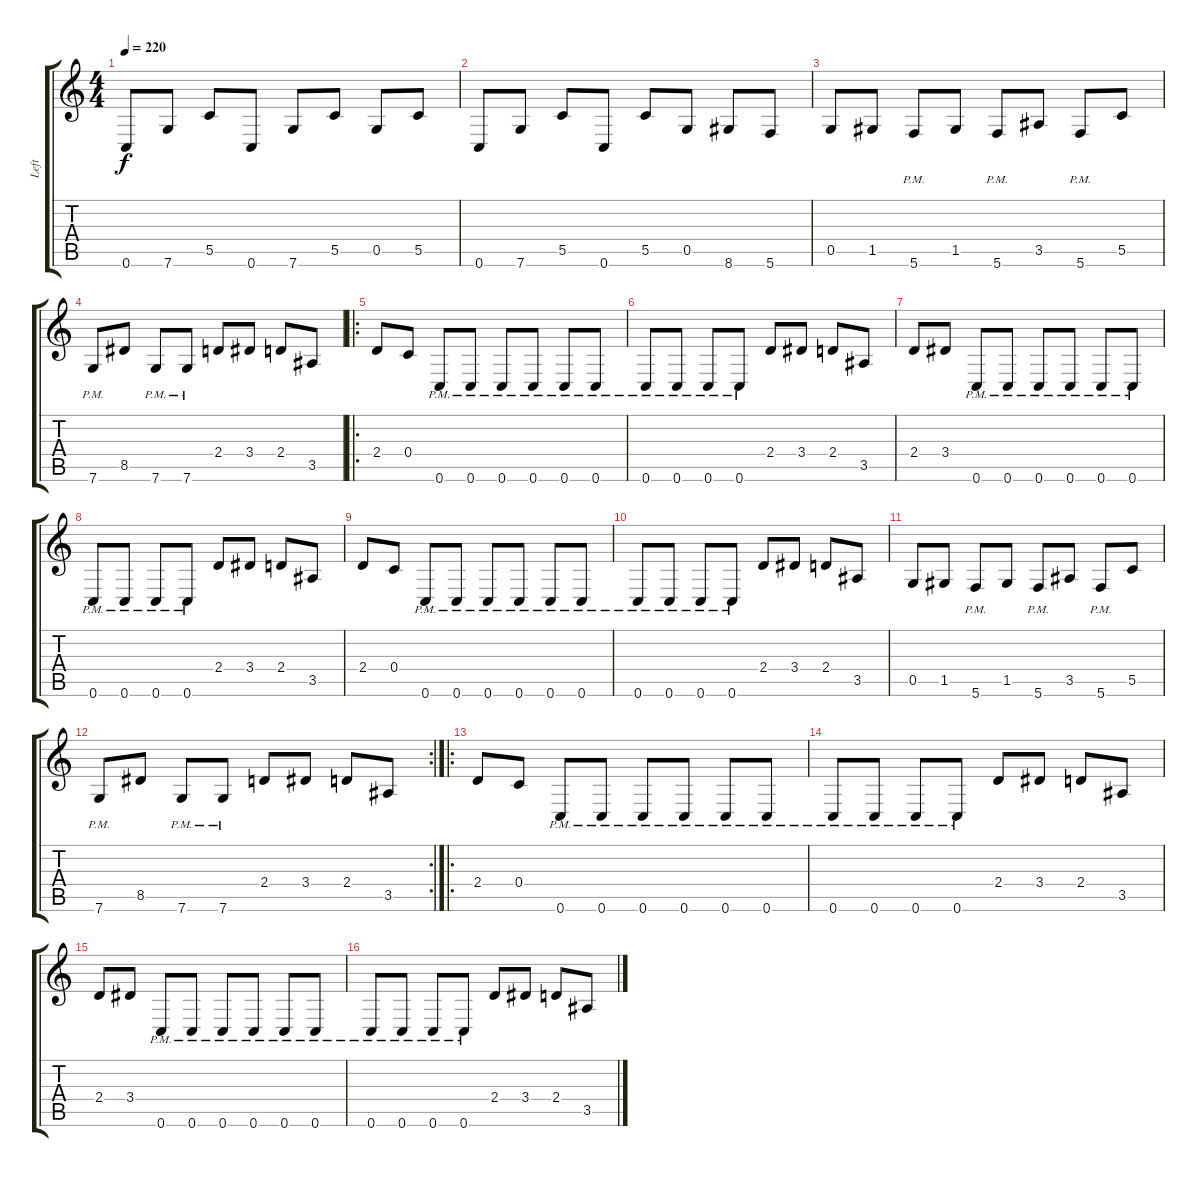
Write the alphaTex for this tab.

\track ("Left" "Left") {instrument distortionguitar}
\staff {score tabs}
\tuning (D4 A3 F3 C3 G2 C2) {hide}
\ts (4 4)
\tempo 220
\clef g2
\ks c
0.6.8{dy f} 7.6.8 5.5.8 0.6.8 7.6.8 5.5.8 0.5.8 5.5.8 |
0.6.8 7.6.8 5.5.8 0.6.8 5.5.8 0.5.8 8.6.8 5.6.8 |
0.5.8 1.5.8 5.6{pm}.8 1.5.8 5.6{pm}.8 3.5.8 5.6{pm}.8 5.5.8 |
7.6{pm}.8 8.5.8 7.6{pm}.8 7.6{pm}.8 2.4.8 3.4.8 2.4.8 3.5.8 |
\ro
2.4.8 0.4.8 0.6{pm}.8 0.6{pm}.8 0.6{pm}.8 0.6{pm}.8 0.6{pm}.8 0.6{pm}.8 |
0.6{pm}.8 0.6{pm}.8 0.6{pm}.8 0.6{pm}.8 2.4.8 3.4.8 2.4.8 3.5.8 |
2.4.8 3.4.8 0.6{pm}.8 0.6{pm}.8 0.6{pm}.8 0.6{pm}.8 0.6{pm}.8 0.6{pm}.8 |
0.6{pm}.8 0.6{pm}.8 0.6{pm}.8 0.6{pm}.8 2.4.8 3.4.8 2.4.8 3.5.8 |
2.4.8 0.4.8 0.6{pm}.8 0.6{pm}.8 0.6{pm}.8 0.6{pm}.8 0.6{pm}.8 0.6{pm}.8 |
0.6{pm}.8 0.6{pm}.8 0.6{pm}.8 0.6{pm}.8 2.4.8 3.4.8 2.4.8 3.5.8 |
0.5.8 1.5.8 5.6{pm}.8 1.5.8 5.6{pm}.8 3.5.8 5.6{pm}.8 5.5.8 |
\rc 2
7.6{pm}.8 8.5.8 7.6{pm}.8 7.6{pm}.8 2.4.8 3.4.8 2.4.8 3.5.8 |
\ro
2.4.8 0.4.8 0.6{pm}.8 0.6{pm}.8 0.6{pm}.8 0.6{pm}.8 0.6{pm}.8 0.6{pm}.8 |
0.6{pm}.8 0.6{pm}.8 0.6{pm}.8 0.6{pm}.8 2.4.8 3.4.8 2.4.8 3.5.8 |
2.4.8 3.4.8 0.6{pm}.8 0.6{pm}.8 0.6{pm}.8 0.6{pm}.8 0.6{pm}.8 0.6{pm}.8 |
0.6{pm}.8 0.6{pm}.8 0.6{pm}.8 0.6{pm}.8 2.4.8 3.4.8 2.4.8 3.5.8
